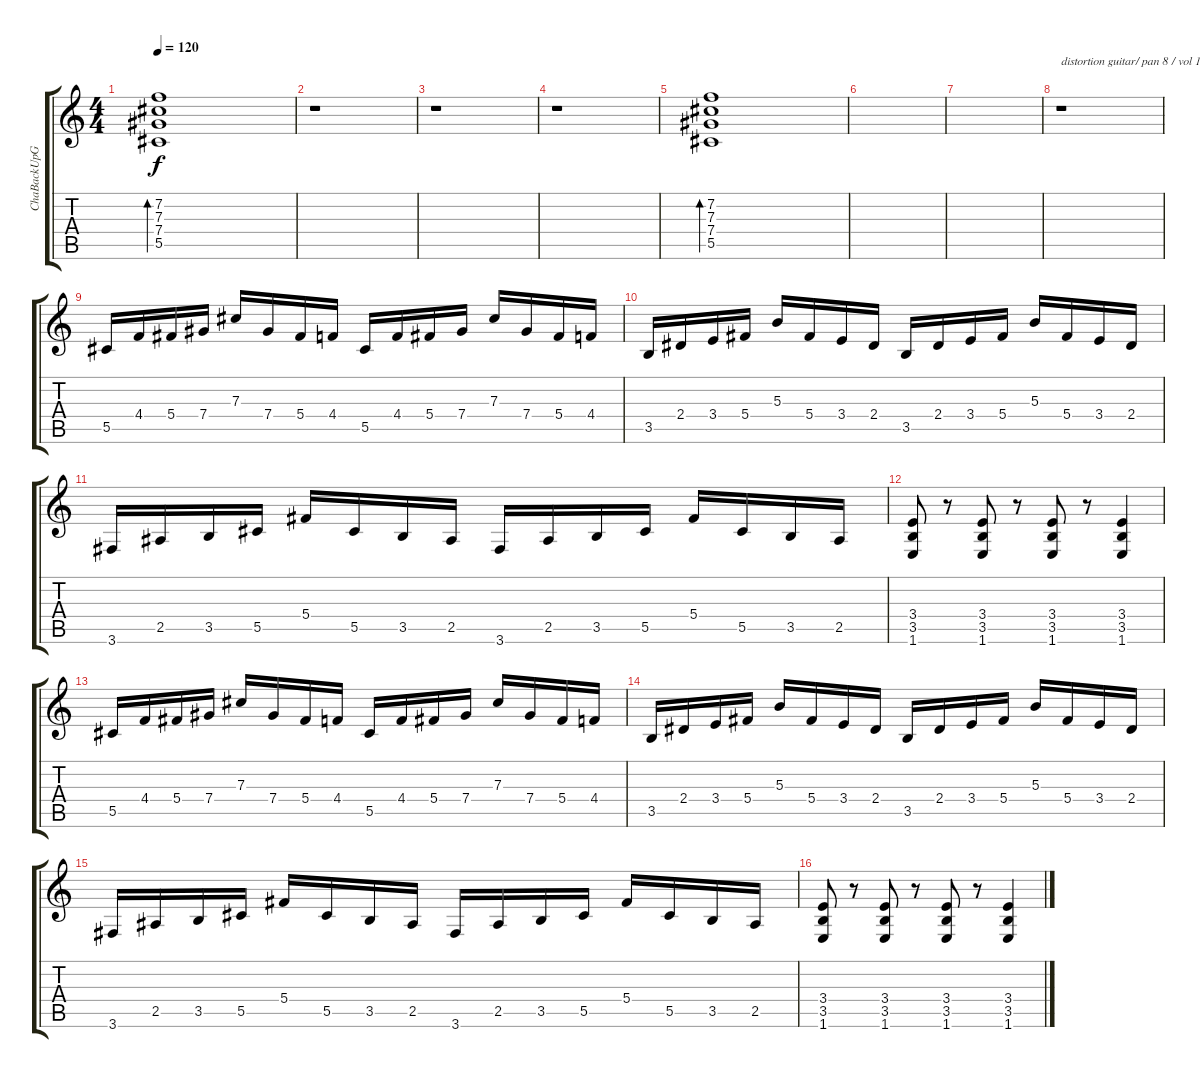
\track ("ChaBackUpGuitar" "ChaBackUpG") {instrument acousticguitarsteel}
\staff {score tabs}
\tuning (Eb4 Bb3 Gb3 Db3 Ab2 Eb2) {hide}
\ts (4 4)
\tempo 120
\clef g2
\ks c
(7.2 7.3 7.4 5.5).1{bd 120 dy f} |
r.1 |
r.1 |
r.1 |
(7.2 7.3 7.4 5.5).1{bd 120} |
|
|
r.1{txt "distortion guitar/ pan 8 / vol 15" volume 15 balance 16 instrument distortionguitar} |
5.5.16 4.4.16 5.4.16 7.4.16 7.3.16 7.4.16 5.4.16 4.4.16 5.5.16 4.4.16 5.4.16 7.4.16 7.3.16 7.4.16 5.4.16 4.4.16 |
3.5.16 2.4.16 3.4.16 5.4.16 5.3.16 5.4.16 3.4.16 2.4.16 3.5.16 2.4.16 3.4.16 5.4.16 5.3.16 5.4.16 3.4.16 2.4.16 |
3.6.16 2.5.16 3.5.16 5.5.16 5.4.16 5.5.16 3.5.16 2.5.16 3.6.16 2.5.16 3.5.16 5.5.16 5.4.16 5.5.16 3.5.16 2.5.16 |
(3.4 3.5 1.6).8 r.8 (3.4 3.5 1.6).8 r.8 (3.4 3.5 1.6).8 r.8 (3.4 3.5 1.6).4 |
5.5.16 4.4.16 5.4.16 7.4.16 7.3.16 7.4.16 5.4.16 4.4.16 5.5.16 4.4.16 5.4.16 7.4.16 7.3.16 7.4.16 5.4.16 4.4.16 |
3.5.16 2.4.16 3.4.16 5.4.16 5.3.16 5.4.16 3.4.16 2.4.16 3.5.16 2.4.16 3.4.16 5.4.16 5.3.16 5.4.16 3.4.16 2.4.16 |
3.6.16 2.5.16 3.5.16 5.5.16 5.4.16 5.5.16 3.5.16 2.5.16 3.6.16 2.5.16 3.5.16 5.5.16 5.4.16 5.5.16 3.5.16 2.5.16 |
(3.4 3.5 1.6).8 r.8 (3.4 3.5 1.6).8 r.8 (3.4 3.5 1.6).8 r.8 (3.4 3.5 1.6).4
